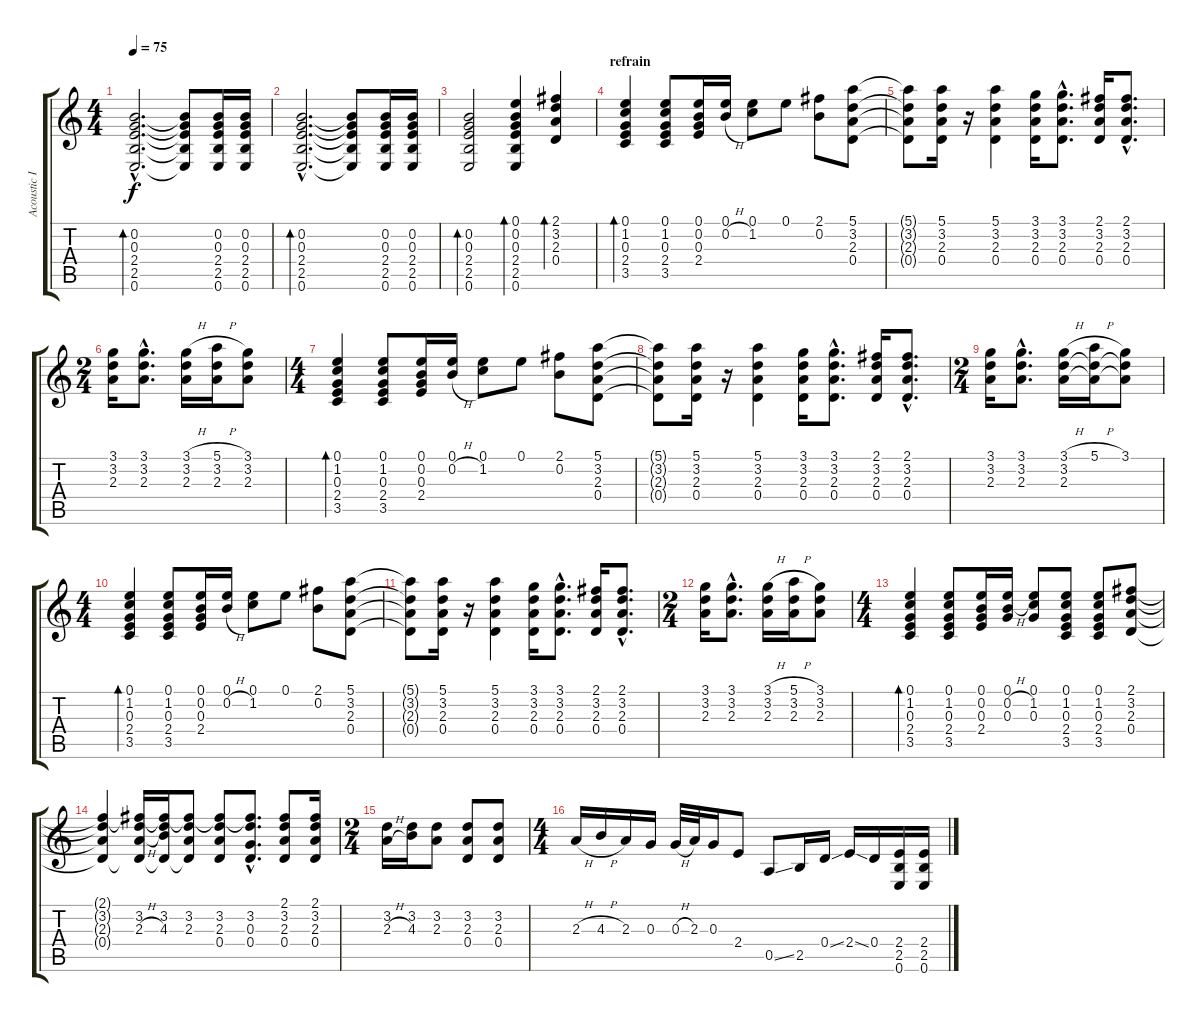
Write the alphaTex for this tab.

\track ("Acoustic I" "Acoustic I") {instrument acousticguitarsteel}
\staff {score tabs}
\tuning (E4 B3 G3 D3 A2 E2) {hide}
\ts (4 4)
\tempo 75
\clef g2
\ks aminor
(0.2{hac} 0.3{hac} 2.4{hac} 2.5{hac} 0.6{hac}).2{d bd 60 dy f} (0.2{t} 0.3{t} 2.4{t} 2.5{t} 0.6{t}).8 (0.2 0.3 2.4 2.5 0.6).16 (0.2 0.3 2.4 2.5 0.6).16 |
(0.2{hac} 0.3{hac} 2.4{hac} 2.5{hac} 0.6{hac}).2{d bd 60} (0.2{t} 0.3{t} 2.4{t} 2.5{t} 0.6{t}).8 (0.2 0.3 2.4 2.5 0.6).16 (0.2 0.3 2.4 2.5 0.6).16 |
(0.2 0.3 2.4 2.5 0.6).2{bd 60} (0.1 0.2 0.3 2.4 2.5 0.6).4{bd 240} (2.1 3.2 2.3 0.4).4{bd 240} |
\section ("" "refrain")
(0.1 1.2 0.3 2.4 3.5).4{bd 120} (0.1 1.2 0.3 2.4 3.5).8 (0.1 0.2 0.3 2.4).16 (0.1 0.2{h}).16 (0.1 1.2).8 0.1.8 (2.1 0.2).8 (5.1 3.2 2.3 0.4).8 |
(5.1{t} 3.2{t} 2.3{t} 0.4{t}).8 (5.1 3.2 2.3 0.4).16 r.16 (5.1 3.2 2.3 0.4).4 (3.1 3.2 2.3 0.4).16 (3.1{hac} 3.2{hac} 2.3{hac} 0.4{hac}).8{d} (2.1 3.2 2.3 0.4).16 (2.1{hac} 3.2{hac} 2.3{hac} 0.4{hac}).8{d} |
\ts (2 4)
(3.1 3.2 2.3).16 (3.1{hac} 3.2{hac} 2.3{hac}).8{d} (3.1{h} 3.2 2.3).16 (5.1{h} 3.2 2.3).16 (3.1 3.2 2.3).8 |
\ts (4 4)
(0.1 1.2 0.3 2.4 3.5).4{bd 120} (0.1 1.2 0.3 2.4 3.5).8 (0.1 0.2 0.3 2.4).16 (0.1 0.2{h}).16 (0.1 1.2).8 0.1.8 (2.1 0.2).8 (5.1 3.2 2.3 0.4).8 |
(5.1{t} 3.2{t} 2.3{t} 0.4{t}).8 (5.1 3.2 2.3 0.4).16 r.16 (5.1 3.2 2.3 0.4).4 (3.1 3.2 2.3 0.4).16 (3.1{hac} 3.2{hac} 2.3{hac} 0.4{hac}).8{d} (2.1 3.2 2.3 0.4).16 (2.1{hac} 3.2{hac} 2.3{hac} 0.4{hac}).8{d} |
\ts (2 4)
(3.1 3.2 2.3).16 (3.1{hac} 3.2{hac} 2.3{hac}).8{d} (3.1{h} 3.2 2.3).16 (5.1{h} 3.2{t} 2.3{t}).16 (3.1 3.2{t} 2.3{t}).8 |
\ts (4 4)
(0.1 1.2 0.3 2.4 3.5).4{bd 120} (0.1 1.2 0.3 2.4 3.5).8 (0.1 0.2 0.3 2.4).16 (0.1 0.2{h}).16 (0.1 1.2).8 0.1.8 (2.1 0.2).8 (5.1 3.2 2.3 0.4).8 |
(5.1{t} 3.2{t} 2.3{t} 0.4{t}).8 (5.1 3.2 2.3 0.4).16 r.16 (5.1 3.2 2.3 0.4).4 (3.1 3.2 2.3 0.4).16 (3.1{hac} 3.2{hac} 2.3{hac} 0.4{hac}).8{d} (2.1 3.2 2.3 0.4).16 (2.1{hac} 3.2{hac} 2.3{hac} 0.4{hac}).8{d} |
\ts (2 4)
(3.1 3.2 2.3).16 (3.1{hac} 3.2{hac} 2.3{hac}).8{d} (3.1{h} 3.2 2.3).16 (5.1{h} 3.2 2.3).16 (3.1 3.2 2.3).8 |
\ts (4 4)
(0.1 1.2 0.3 2.4 3.5).4{bd 120} (0.1 1.2 0.3 2.4 3.5).8 (0.1 0.2 0.3 2.4).16 (0.1 0.2{h} 0.3).16 (0.1 1.2 0.3).8 (0.1 1.2 0.3 2.4 3.5).8 (0.1 1.2 0.3 2.4 3.5).8 (2.1 3.2 2.3 0.4).8 |
(2.1{t} 3.2{t} 2.3{t} 0.4{t}).4 (2.1{t} 3.2 2.3{h} 0.4{t}).16 (2.1{t} 3.2 4.3 0.4{t}).16 (2.1{t} 3.2 2.3 0.4{t}).8 (2.1{t} 3.2 2.3 0.4).8 (2.1{hac t} 3.2{hac} 0.3{hac} 0.4{hac}).8{d} (2.1 3.2 2.3 0.4).8 (2.1 3.2 2.3 0.4).16 |
\ts (2 4)
(3.2 2.3{h}).16 (3.2 4.3).16 (3.2 2.3).8 (3.2 2.3 0.4).8 (3.2 2.3 0.4).8 |
\ts (4 4)
2.3{h}.16 4.3{h}.16 2.3.16 0.3.16 0.3{h}.32 2.3.32 0.3.16 2.4.8 0.5{ss}.8 2.5.16 0.4{ss}.16 2.4{ss}.16 0.4.16 (2.4 2.5 0.6).16 (2.4 2.5 0.6).16
